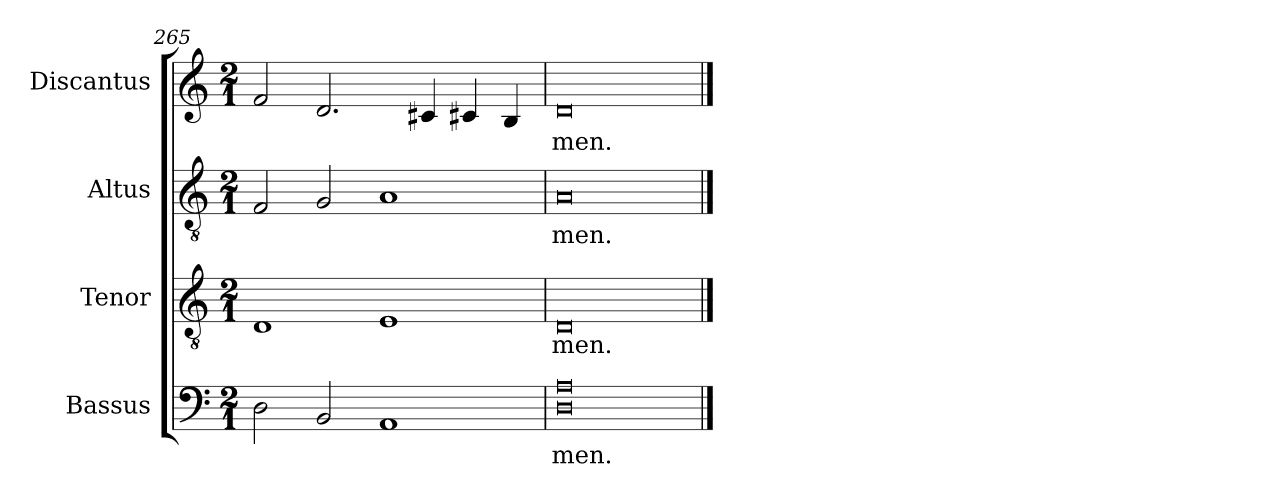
**kern	**text	**kern	**text	**kern	**text	**kern	**text
*part4	*part4	*part3	*part3	*part2	*part2	*part1	*part1
*staff4	*staff4	*staff3	*staff3	*staff2	*staff2	*staff1	*staff1
*I"Bassus	*	*I"Tenor	*	*I"Altus	*	*I"Discantus	*
*I'B	*	*I'T	*	*I'A	*	*I'D	*
*clefF4	*	*clefGv2	*	*clefGv2	*	*clefG2	*
*k[]	*	*k[]	*	*k[]	*	*k[]	*
*M2/1	*	*M2/1	*	*M2/1	*	*M2/1	*
=265	=265	=265	=265	=265	=265	=265	=265
2D	.	1D	.	2F	.	2f	.
2BB	.	.	.	2G	.	2.d	.
1AA	.	1E	.	1A	.	.	.
.	.	.	.	.	.	4c#X	.
.	.	.	.	.	.	4c#X	.
.	.	.	.	.	.	4B	.
=266	=266	=266	=266	=266	=266	=266	=266
*^	*	*	*	*	*	*	*
0A	0D	-men.	0D	-men.	0A	-men.	0d	-men.
*v	*v	*	*	*	*	*	*	*
==	==	==	==	==	==	==	==
*-	*-	*-	*-	*-	*-	*-	*-
